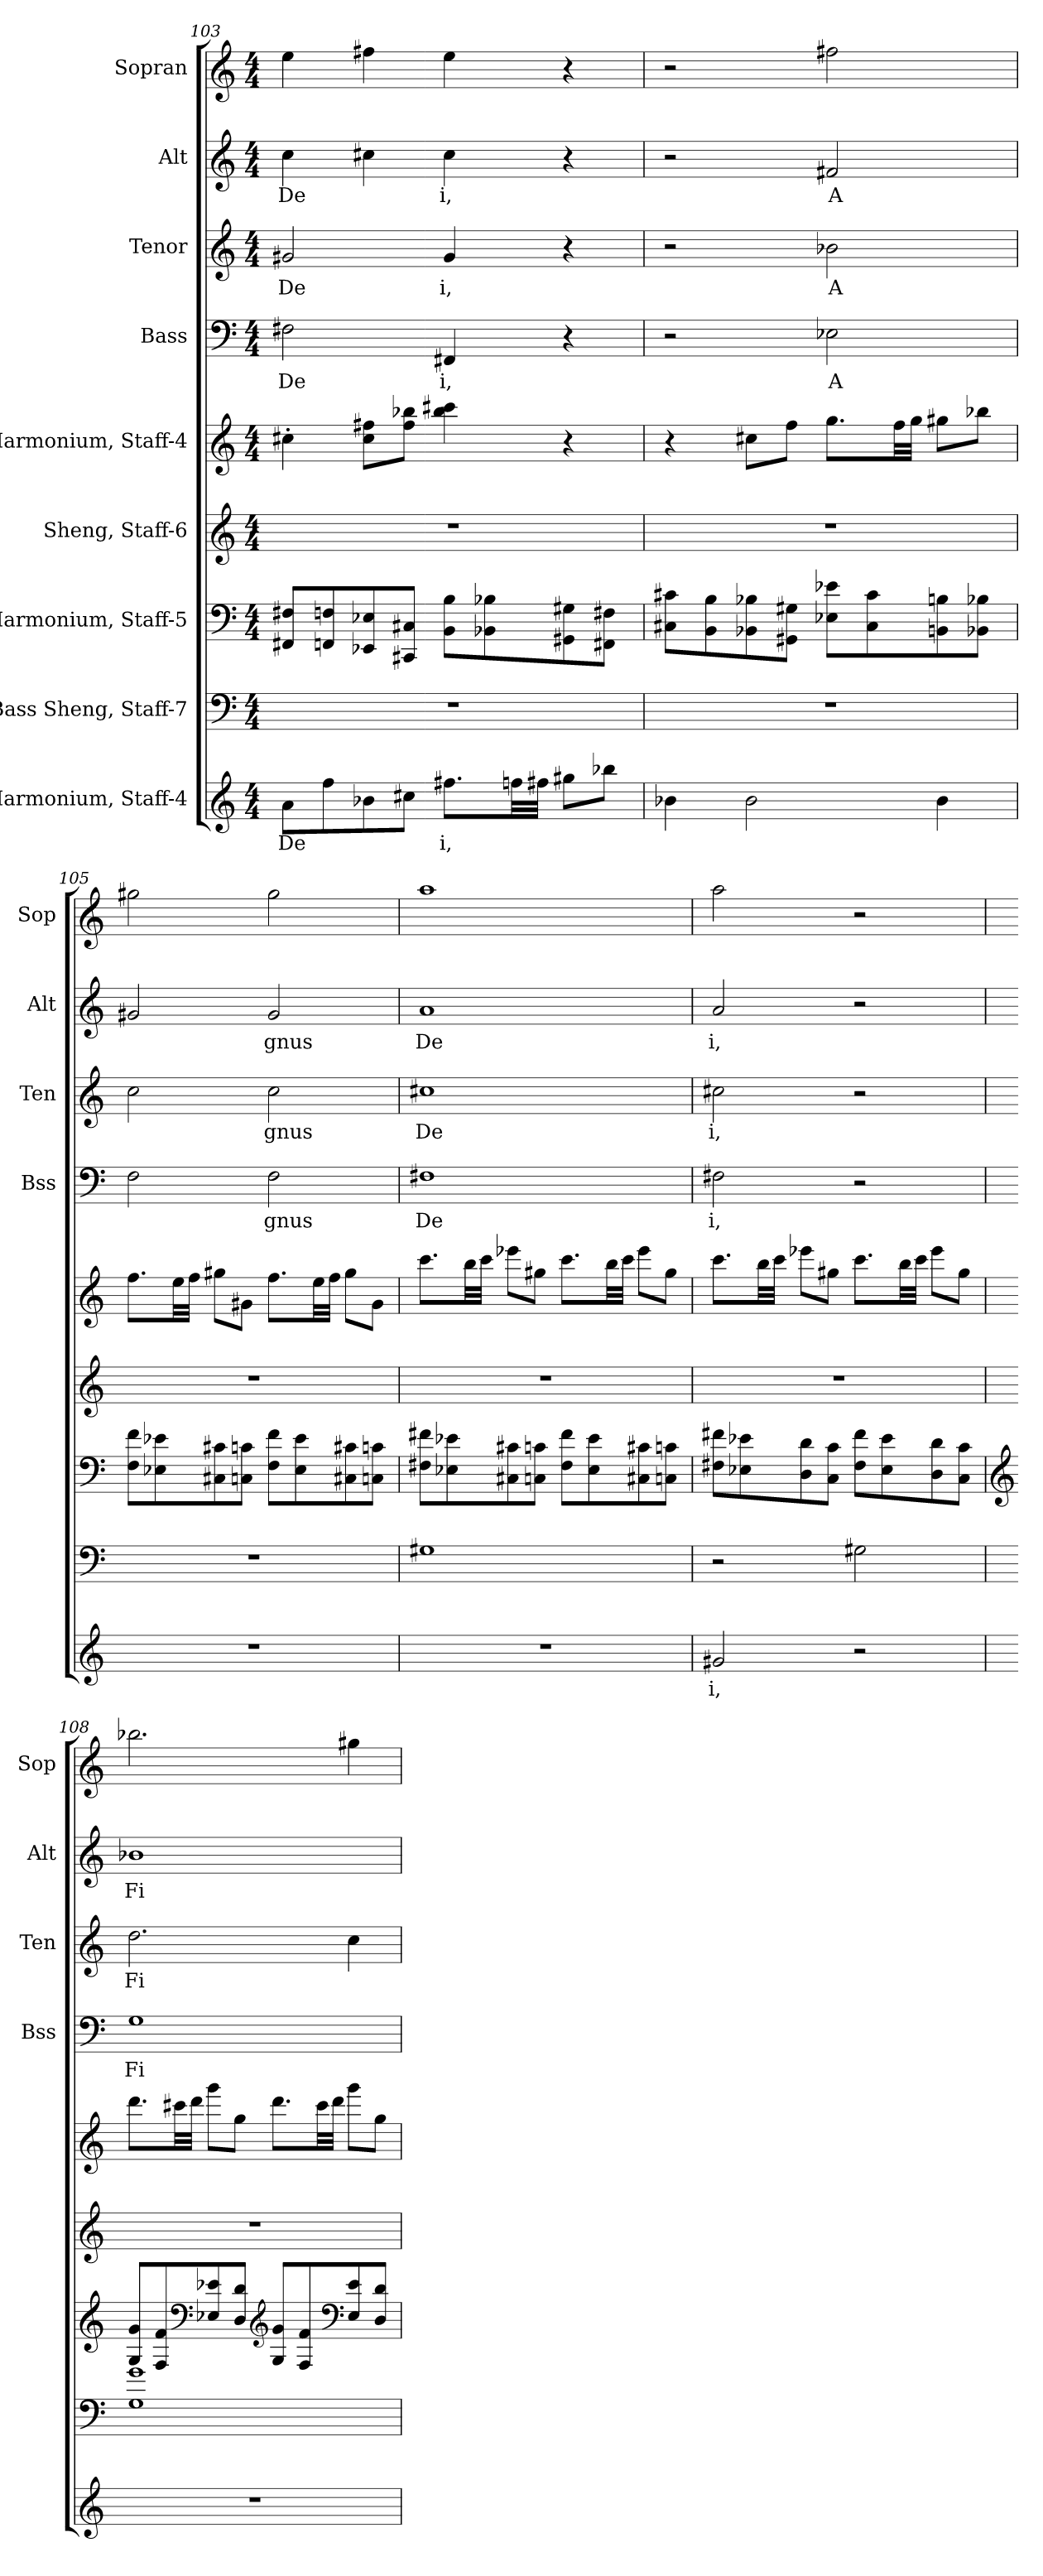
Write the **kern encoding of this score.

**kern	**text	**kern	**kern	**kern	**kern	**kern	**text	**kern	**text	**kern	**text	**kern
*part9	*part9	*part8	*part7	*part6	*part5	*part4	*part4	*part3	*part3	*part2	*part2	*part1
*staff9	*staff9	*staff8	*staff7	*staff6	*staff5	*staff4	*staff4	*staff3	*staff3	*staff2	*staff2	*staff1
*I"Harmonium, Staff-4	*	*I"Bass Sheng, Staff-7	*I"Harmonium, Staff-5	*I"Sheng, Staff-6	*I"Harmonium, Staff-4	*I"Bass	*	*I"Tenor	*	*I"Alt	*	*I"Sopran
*	*	*	*	*	*	*I'Bss	*	*I'Ten	*	*I'Alt	*	*I'Sop
*clefG2	*	*clefF4	*clefF4	*clefG2	*clefG2	*clefF4	*	*clefG2	*	*clefG2	*	*clefG2
*	*	*	*	*	*	*	*	*ITrd4c7	*	*ITrd2c3	*	*ITrd2c3
*k[]	*	*k[]	*k[]	*k[]	*k[]	*k[]	*	*k[b-]	*	*k[f#c#g#]	*	*k[f#c#g#]
*M4/4	*	*M4/4	*M4/4	*M4/4	*M4/4	*M4/4	*	*M4/4	*	*M4/4	*	*M4/4
=103	=103	=103	=103	=103	=103	=103	=103	=103	=103	=103	=103	=103
8a\L	De	1r	8FF#X/ 8F#X/L	1r	4cc#X'\	2F#X\	De	2c#X/	De	4a\	De	4cc#\
8ff\	.	.	8FFn/ 8Fn/	.	.	.	.	.	.	.	.	.
8b-X\	.	.	8EE-X/ 8E-X/	.	8cc#\ 8ff#X\L	.	.	.	.	4a#X\	.	4dd#X\
8cc#X\J	.	.	8CC#X/ 8C#X/J	.	8ff#\ 8bb-X\J	.	.	.	.	.	.	.
8.ff#X\L	i,	.	8BB\ 8B\L	.	4bb-\ 4ccc#X\	4FF#X/	i,	4c#/	i,	4a#\	i,	4cc#\
.	.	.	8BB-X\ 8B-X\	.	.	.	.	.	.	.	.	.
32ffn\LL	.	.	.	.	.	.	.	.	.	.	.	.
32ff#X\JJJ	.	.	.	.	.	.	.	.	.	.	.	.
8gg#X\L	.	.	8GG#X\ 8G#X\	.	4r	4r	.	4r	.	4r	.	4r
8bb-X\J	.	.	8FF#X\ 8F#X\J	.	.	.	.	.	.	.	.	.
!!LO:PB:g=z
=104	=104	=104	=104	=104	=104	=104	=104	=104	=104	=104	=104	=104
4b-X\	.	1r	8C#X\ 8c#X\L	1r	4r	2r	.	2r	.	2r	.	2r
.	.	.	8BB\ 8B\	.	.	.	.	.	.	.	.	.
2b-\	.	.	8BB-X\ 8B-X\	.	8cc#X\L	.	.	.	.	.	.	.
.	.	.	8GG#X\ 8G#X\J	.	8ff\J	.	.	.	.	.	.	.
.	.	.	8E-X\ 8e-X\L	.	8.gg\L	2E-X\	A	2e-X\	A	2d#X/	A	2dd#X\
.	.	.	8C#\ 8c#\	.	.	.	.	.	.	.	.	.
.	.	.	.	.	32ff\LL	.	.	.	.	.	.	.
.	.	.	.	.	32gg\JJJ	.	.	.	.	.	.	.
4b-\	.	.	8BBn\ 8Bn\	.	8gg#X\L	.	.	.	.	.	.	.
.	.	.	8BB-X\ 8B-X\J	.	8bb-X\J	.	.	.	.	.	.	.
=105	=105	=105	=105	=105	=105	=105	=105	=105	=105	=105	=105	=105
1r	.	1r	8F\ 8f\L	1r	8.ff\L	2F\	.	2f\	.	2e#X/	.	2ee#X\
.	.	.	8E-X\ 8e-X\	.	.	.	.	.	.	.	.	.
.	.	.	.	.	32ee\LL	.	.	.	.	.	.	.
.	.	.	.	.	32ff\JJJ	.	.	.	.	.	.	.
.	.	.	8C#X\ 8c#X\	.	8gg#X\L	.	.	.	.	.	.	.
.	.	.	8Cn\ 8cn\J	.	8g#X\J	.	.	.	.	.	.	.
.	.	.	8F\ 8f\L	.	8.ff\L	2F\	gnus	2f\	gnus	2e#/	gnus	2ee#\
.	.	.	8E-\ 8e-\	.	.	.	.	.	.	.	.	.
.	.	.	.	.	32ee\LL	.	.	.	.	.	.	.
.	.	.	.	.	32ff\JJJ	.	.	.	.	.	.	.
.	.	.	8C#X\ 8c#X\	.	8gg#\L	.	.	.	.	.	.	.
.	.	.	8Cn\ 8cn\J	.	8g#\J	.	.	.	.	.	.	.
!!LO:PB:g=z
=106	=106	=106	=106	=106	=106	=106	=106	=106	=106	=106	=106	=106
1r	.	1G#X	8F#X\ 8f#X\L	1r	8.ccc\L	1F#X	De	1f#X	De	1f#	De	1ff#
.	.	.	8E-X\ 8e-X\	.	.	.	.	.	.	.	.	.
.	.	.	.	.	32bb\LL	.	.	.	.	.	.	.
.	.	.	.	.	32ccc\JJJ	.	.	.	.	.	.	.
.	.	.	8C#X\ 8c#X\	.	8eee-X\L	.	.	.	.	.	.	.
.	.	.	8Cn\ 8cn\J	.	8gg#X\J	.	.	.	.	.	.	.
.	.	.	8F#\ 8f#\L	.	8.ccc\L	.	.	.	.	.	.	.
.	.	.	8E-\ 8e-\	.	.	.	.	.	.	.	.	.
.	.	.	.	.	32bb\LL	.	.	.	.	.	.	.
.	.	.	.	.	32ccc\JJJ	.	.	.	.	.	.	.
.	.	.	8C#X\ 8c#X\	.	8eee-\L	.	.	.	.	.	.	.
.	.	.	8Cn\ 8cn\J	.	8gg#\J	.	.	.	.	.	.	.
=107	=107	=107	=107	=107	=107	=107	=107	=107	=107	=107	=107	=107
2g#X/	i,	2r	8F#X\ 8f#X\L	1r	8.ccc\L	2F#X\	i,	2f#X\	i,	2f#/	i,	2ff#\
.	.	.	8E-X\ 8e-X\	.	.	.	.	.	.	.	.	.
.	.	.	.	.	32bb\LL	.	.	.	.	.	.	.
.	.	.	.	.	32ccc\JJJ	.	.	.	.	.	.	.
.	.	.	8D\ 8d\	.	8eee-X\L	.	.	.	.	.	.	.
.	.	.	8C\ 8c\J	.	8gg#X\J	.	.	.	.	.	.	.
2r	.	2G#X\	8F#\ 8f#\L	.	8.ccc\L	2r	.	2r	.	2r	.	2r
.	.	.	8E-\ 8e-\	.	.	.	.	.	.	.	.	.
.	.	.	.	.	32bb\LL	.	.	.	.	.	.	.
.	.	.	.	.	32ccc\JJJ	.	.	.	.	.	.	.
.	.	.	8D\ 8d\	.	8eee-\L	.	.	.	.	.	.	.
.	.	.	8C\ 8c\J	.	8gg#\J	.	.	.	.	.	.	.
!!LO:PB:g=z
=108	=108	=108	=108	=108	=108	=108	=108	=108	=108	=108	=108	=108
*	*	*	*clefG2	*	*	*	*	*	*	*	*	*
1r	.	1G 1g	8G/ 8g/L	1r	8.ddd\L	1G	Fi	2.g\	Fi	1gn	Fi	2.ggn\
.	.	.	8F/ 8f/	.	.	.	.	.	.	.	.	.
.	.	.	.	.	32ccc#X\LL	.	.	.	.	.	.	.
.	.	.	.	.	32ddd\JJJ	.	.	.	.	.	.	.
*	*	*	*clefF4	*	*	*	*	*	*	*	*	*
.	.	.	8E-X/ 8e-X/	.	8ggg\L	.	.	.	.	.	.	.
.	.	.	8D/ 8d/J	.	8gg\J	.	.	.	.	.	.	.
*	*	*	*clefG2	*	*	*	*	*	*	*	*	*
.	.	.	8G/ 8g/L	.	8.ddd\L	.	.	.	.	.	.	.
.	.	.	8F/ 8f/	.	.	.	.	.	.	.	.	.
.	.	.	.	.	32ccc#\LL	.	.	.	.	.	.	.
.	.	.	.	.	32ddd\JJJ	.	.	.	.	.	.	.
*	*	*	*clefF4	*	*	*	*	*	*	*	*	*
.	.	.	8E-/ 8e-/	.	8ggg\L	.	.	4f\	.	.	.	4ee#X\
.	.	.	8D/ 8d/J	.	8gg\J	.	.	.	.	.	.	.
=	=	=	=	=	=	=	=	=	=	=	=	=
*-	*-	*-	*-	*-	*-	*-	*-	*-	*-	*-	*-	*-
